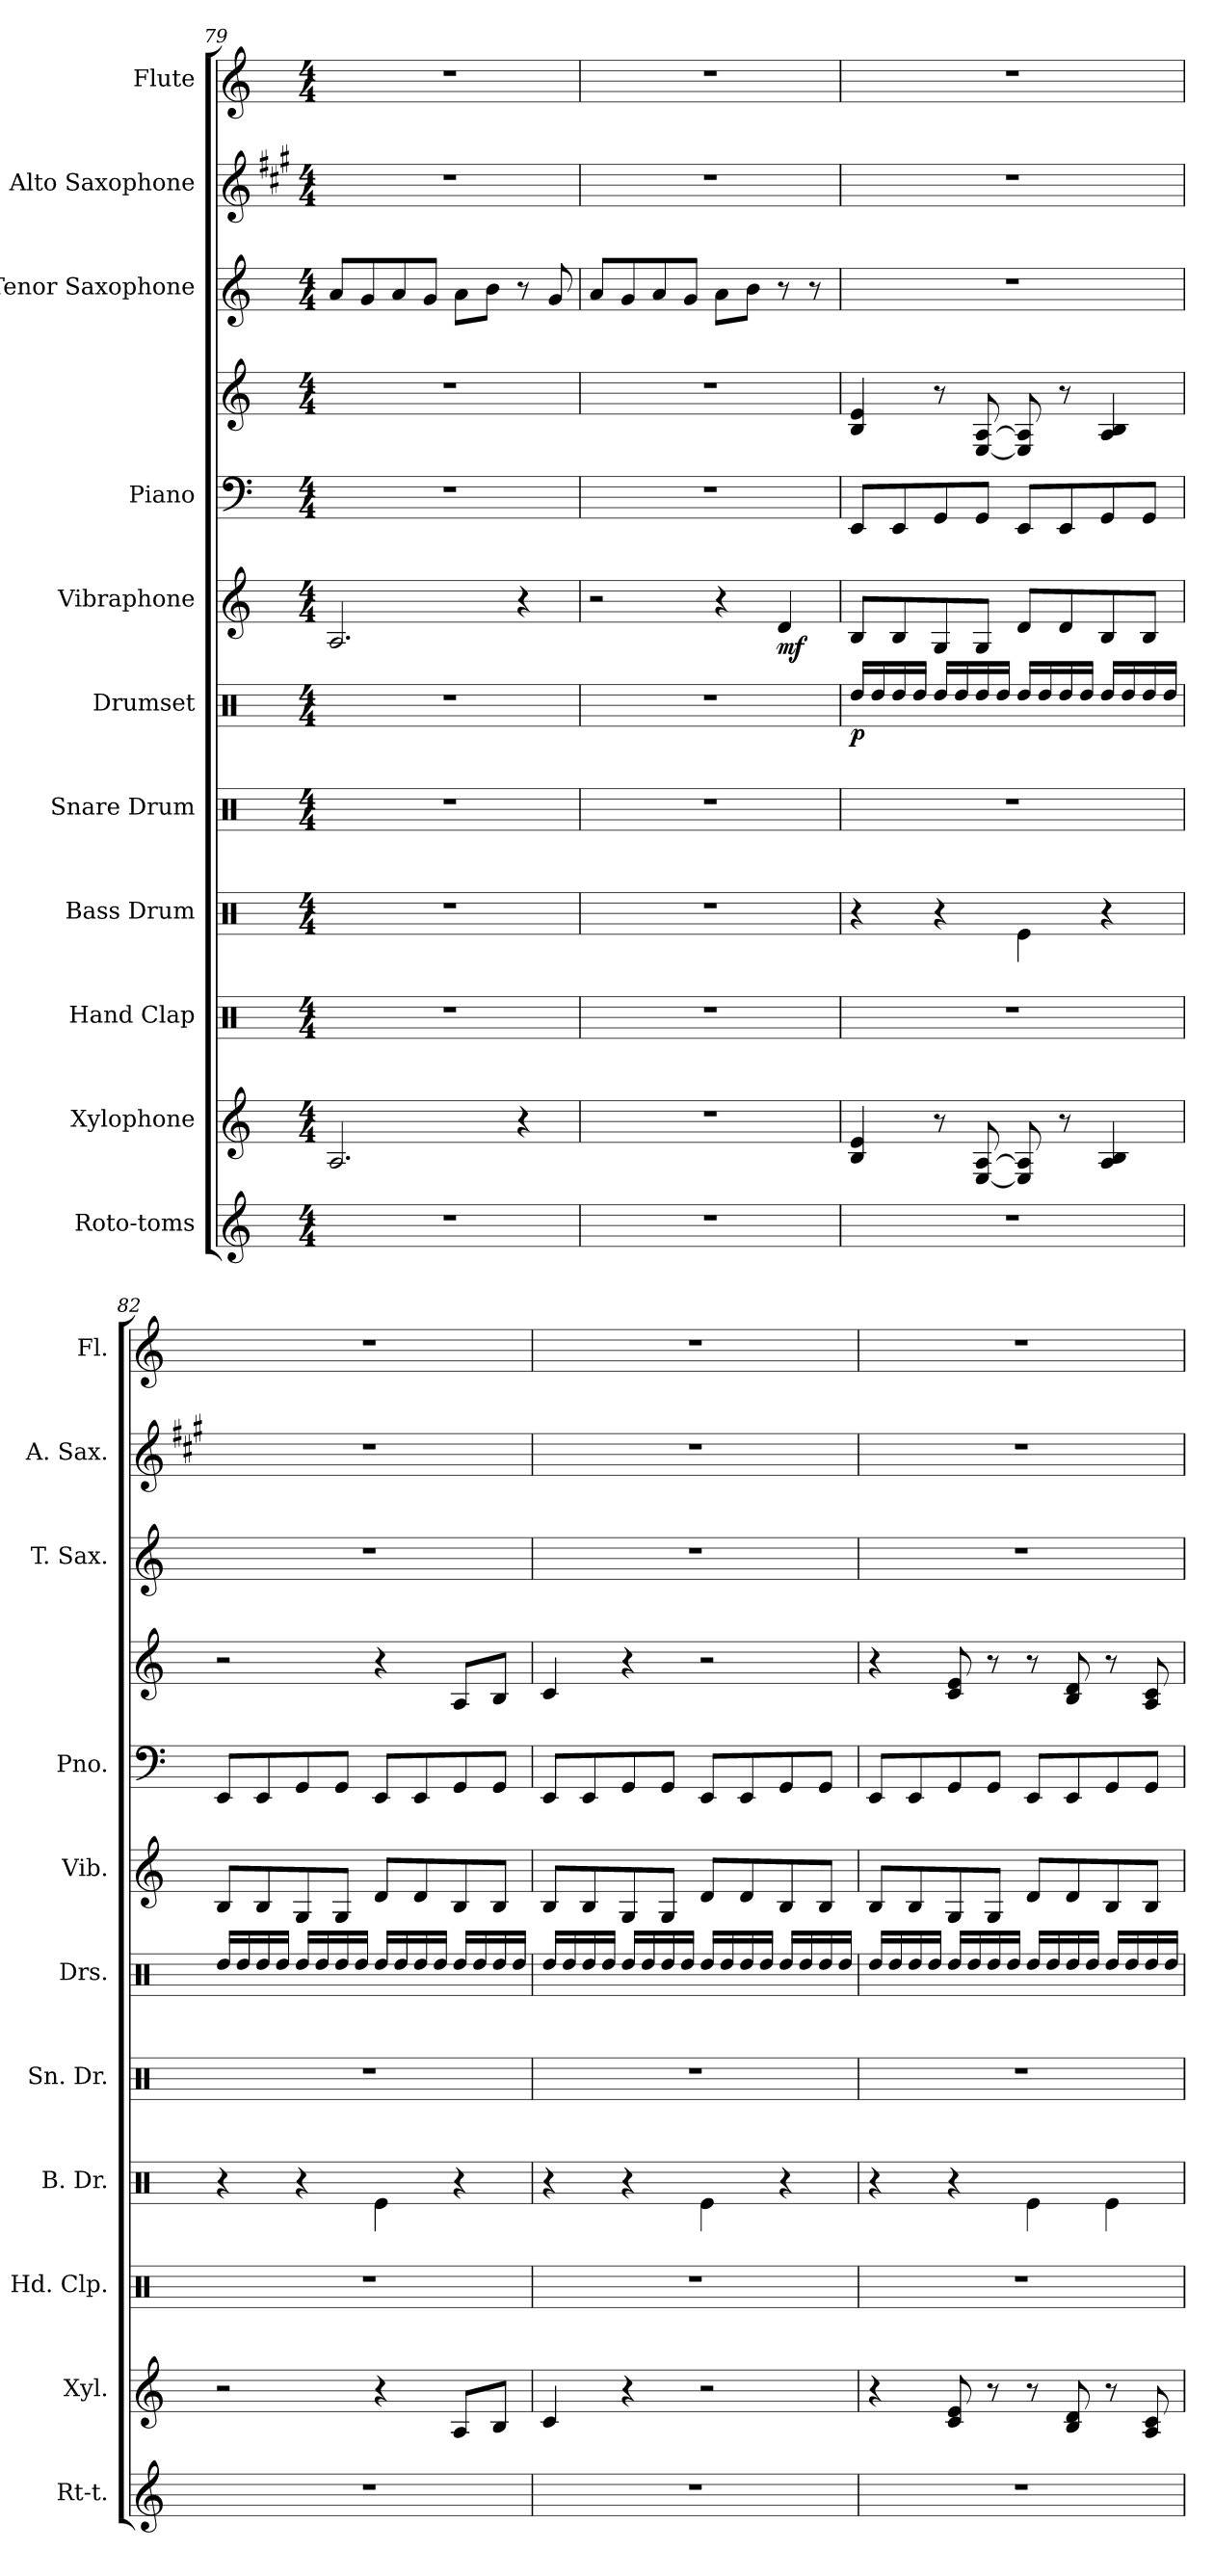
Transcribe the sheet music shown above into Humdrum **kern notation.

**kern	**kern	**kern	**kern	**kern	**kern	**dynam	**kern	**dynam	**kern	**kern	**dynam	**kern	**kern	**kern
*part11	*part10	*part9	*part8	*part7	*part6	*part6	*part5	*part5	*part4	*part4	*part4	*part3	*part2	*part1
*staff12	*staff11	*staff10	*staff9	*staff8	*staff7	*staff7	*staff6	*staff6	*staff5	*staff4	*staff4/5	*staff3	*staff2	*staff1
*I"Roto-toms	*I"Xylophone	*I"Hand Clap	*I"Bass Drum	*I"Snare Drum	*I"Drumset	*	*I"Vibraphone	*	*I"Piano	*	*	*I"Tenor Saxophone	*I"Alto Saxophone	*I"Flute
*I'Rt-t.	*I'Xyl.	*I'Hd. Clp.	*I'B. Dr.	*I'Sn. Dr.	*I'Drs.	*	*I'Vib.	*	*I'Pno.	*	*	*I'T. Sax.	*I'A. Sax.	*I'Fl.
*clefG2	*clefG2	*clefX	*clefX	*clefX	*clefX	*	*clefG2	*	*clefF4	*clefG2	*	*clefG2	*clefG2	*clefG2
*	*ITrd-7c-12	*	*	*	*	*	*	*	*	*	*	*ITrd8c14	*ITrd5c9	*
*k[]	*k[]	*k[]	*k[]	*k[]	*k[]	*	*k[]	*	*k[]	*k[]	*	*k[]	*k[]	*k[]
*M4/4	*M4/4	*M4/4	*M4/4	*M4/4	*M4/4	*	*M4/4	*	*M4/4	*M4/4	*	*M4/4	*M4/4	*M4/4
=79	=79	=79	=79	=79	=79	=79	=79	=79	=79	=79	=79	=79	=79	=79
1r	2.a/	1r	1r	1r	1r	.	2.A/	.	1r	1r	.	8A/L	1r	1r
.	.	.	.	.	.	.	.	.	.	.	.	8G/	.	.
.	.	.	.	.	.	.	.	.	.	.	.	8A/	.	.
.	.	.	.	.	.	.	.	.	.	.	.	8G/J	.	.
.	.	.	.	.	.	.	.	.	.	.	.	8A\L	.	.
.	.	.	.	.	.	.	.	.	.	.	.	8B\J	.	.
.	4r	.	.	.	.	.	4r	.	.	.	.	8r	.	.
.	.	.	.	.	.	.	.	.	.	.	.	8G/	.	.
=80	=80	=80	=80	=80	=80	=80	=80	=80	=80	=80	=80	=80	=80	=80
1r	1r	1r	1r	1r	1r	.	2r	.	1r	1r	.	8A/L	1r	1r
.	.	.	.	.	.	.	.	.	.	.	.	8G/	.	.
.	.	.	.	.	.	.	.	.	.	.	.	8A/	.	.
.	.	.	.	.	.	.	.	.	.	.	.	8G/J	.	.
.	.	.	.	.	.	.	4r	.	.	.	.	8A\L	.	.
.	.	.	.	.	.	.	.	.	.	.	.	8B\J	.	.
!	!	!	!	!	!	!	!	!LO:DY:b	!	!	!	!	!	!
.	.	.	.	.	.	.	4d/	mf	.	.	.	8r	.	.
.	.	.	.	.	.	.	.	.	.	.	.	8r	.	.
!!LO:PB:g=z
=81	=81	=81	=81	=81	=81	=81	=81	=81	=81	=81	=81	=81	=81	=81
!	!	!	!	!	!	!LO:DY:b	!	!	!	!	!LO:DY:b=2	!	!	!
!	!	!	!	!	!	!	!	!	!	!	!LO:DY:n=1:b	!	!	!
1r	4b/ 4ee/	1r	4r	1r	16Rdd/LL	p	8B/L	.	8EE/L	4B/ 4e/	mp f	1r	1r	1r
.	.	.	.	.	16Rdd/	.	.	.	.	.	.	.	.	.
.	.	.	.	.	16Rdd/	.	8B/	.	8EE/	.	.	.	.	.
.	.	.	.	.	16Rdd/JJ	.	.	.	.	.	.	.	.	.
.	8r	.	4r	.	16Rdd/LL	.	8G/	.	8GG/	8r	.	.	.	.
.	.	.	.	.	16Rdd/	.	.	.	.	.	.	.	.	.
.	[8e/ [8a/	.	.	.	16Rdd/	.	8G/J	.	8GG/J	[8E/ [8A/	.	.	.	.
.	.	.	.	.	16Rdd/JJ	.	.	.	.	.	.	.	.	.
.	8e/] 8a/]	.	4Re\	.	16Rdd/LL	.	8d/L	.	8EE/L	8E/] 8A/]	.	.	.	.
.	.	.	.	.	16Rdd/	.	.	.	.	.	.	.	.	.
.	8r	.	.	.	16Rdd/	.	8d/	.	8EE/	8r	.	.	.	.
.	.	.	.	.	16Rdd/JJ	.	.	.	.	.	.	.	.	.
.	4a/ 4b/	.	4r	.	16Rdd/LL	.	8B/	.	8GG/	4A/ 4B/	.	.	.	.
.	.	.	.	.	16Rdd/	.	.	.	.	.	.	.	.	.
.	.	.	.	.	16Rdd/	.	8B/J	.	8GG/J	.	.	.	.	.
.	.	.	.	.	16Rdd/JJ	.	.	.	.	.	.	.	.	.
=82	=82	=82	=82	=82	=82	=82	=82	=82	=82	=82	=82	=82	=82	=82
1r	2r	1r	4r	1r	16Rdd/LL	.	8B/L	.	8EE/L	2r	.	1r	1r	1r
.	.	.	.	.	16Rdd/	.	.	.	.	.	.	.	.	.
.	.	.	.	.	16Rdd/	.	8B/	.	8EE/	.	.	.	.	.
.	.	.	.	.	16Rdd/JJ	.	.	.	.	.	.	.	.	.
.	.	.	4r	.	16Rdd/LL	.	8G/	.	8GG/	.	.	.	.	.
.	.	.	.	.	16Rdd/	.	.	.	.	.	.	.	.	.
.	.	.	.	.	16Rdd/	.	8G/J	.	8GG/J	.	.	.	.	.
.	.	.	.	.	16Rdd/JJ	.	.	.	.	.	.	.	.	.
.	4r	.	4Re\	.	16Rdd/LL	.	8d/L	.	8EE/L	4r	.	.	.	.
.	.	.	.	.	16Rdd/	.	.	.	.	.	.	.	.	.
.	.	.	.	.	16Rdd/	.	8d/	.	8EE/	.	.	.	.	.
.	.	.	.	.	16Rdd/JJ	.	.	.	.	.	.	.	.	.
.	8a/L	.	4r	.	16Rdd/LL	.	8B/	.	8GG/	8A/L	.	.	.	.
.	.	.	.	.	16Rdd/	.	.	.	.	.	.	.	.	.
.	8b/J	.	.	.	16Rdd/	.	8B/J	.	8GG/J	8B/J	.	.	.	.
.	.	.	.	.	16Rdd/JJ	.	.	.	.	.	.	.	.	.
!!LO:PB:g=z
=83	=83	=83	=83	=83	=83	=83	=83	=83	=83	=83	=83	=83	=83	=83
1r	4cc/	1r	4r	1r	16Rdd/LL	.	8B/L	.	8EE/L	4c/	.	1r	1r	1r
.	.	.	.	.	16Rdd/	.	.	.	.	.	.	.	.	.
.	.	.	.	.	16Rdd/	.	8B/	.	8EE/	.	.	.	.	.
.	.	.	.	.	16Rdd/JJ	.	.	.	.	.	.	.	.	.
.	4r	.	4r	.	16Rdd/LL	.	8G/	.	8GG/	4r	.	.	.	.
.	.	.	.	.	16Rdd/	.	.	.	.	.	.	.	.	.
.	.	.	.	.	16Rdd/	.	8G/J	.	8GG/J	.	.	.	.	.
.	.	.	.	.	16Rdd/JJ	.	.	.	.	.	.	.	.	.
.	2r	.	4Re\	.	16Rdd/LL	.	8d/L	.	8EE/L	2r	.	.	.	.
.	.	.	.	.	16Rdd/	.	.	.	.	.	.	.	.	.
.	.	.	.	.	16Rdd/	.	8d/	.	8EE/	.	.	.	.	.
.	.	.	.	.	16Rdd/JJ	.	.	.	.	.	.	.	.	.
.	.	.	4r	.	16Rdd/LL	.	8B/	.	8GG/	.	.	.	.	.
.	.	.	.	.	16Rdd/	.	.	.	.	.	.	.	.	.
.	.	.	.	.	16Rdd/	.	8B/J	.	8GG/J	.	.	.	.	.
.	.	.	.	.	16Rdd/JJ	.	.	.	.	.	.	.	.	.
=84	=84	=84	=84	=84	=84	=84	=84	=84	=84	=84	=84	=84	=84	=84
1r	4r	1r	4r	1r	16Rdd/LL	.	8B/L	.	8EE/L	4r	.	1r	1r	1r
.	.	.	.	.	16Rdd/	.	.	.	.	.	.	.	.	.
.	.	.	.	.	16Rdd/	.	8B/	.	8EE/	.	.	.	.	.
.	.	.	.	.	16Rdd/JJ	.	.	.	.	.	.	.	.	.
.	8cc/ 8ee/	.	4r	.	16Rdd/LL	.	8G/	.	8GG/	8c/ 8e/	.	.	.	.
.	.	.	.	.	16Rdd/	.	.	.	.	.	.	.	.	.
.	8r	.	.	.	16Rdd/	.	8G/J	.	8GG/J	8r	.	.	.	.
.	.	.	.	.	16Rdd/JJ	.	.	.	.	.	.	.	.	.
.	8r	.	4Re\	.	16Rdd/LL	.	8d/L	.	8EE/L	8r	.	.	.	.
.	.	.	.	.	16Rdd/	.	.	.	.	.	.	.	.	.
.	8b/ 8dd/	.	.	.	16Rdd/	.	8d/	.	8EE/	8B/ 8d/	.	.	.	.
.	.	.	.	.	16Rdd/JJ	.	.	.	.	.	.	.	.	.
.	8r	.	4Re\	.	16Rdd/LL	.	8B/	.	8GG/	8r	.	.	.	.
.	.	.	.	.	16Rdd/	.	.	.	.	.	.	.	.	.
.	8a/ 8cc/	.	.	.	16Rdd/	.	8B/J	.	8GG/J	8A/ 8c/	.	.	.	.
.	.	.	.	.	16Rdd/JJ	.	.	.	.	.	.	.	.	.
=	=	=	=	=	=	=	=	=	=	=	=	=	=	=
*-	*-	*-	*-	*-	*-	*-	*-	*-	*-	*-	*-	*-	*-	*-
